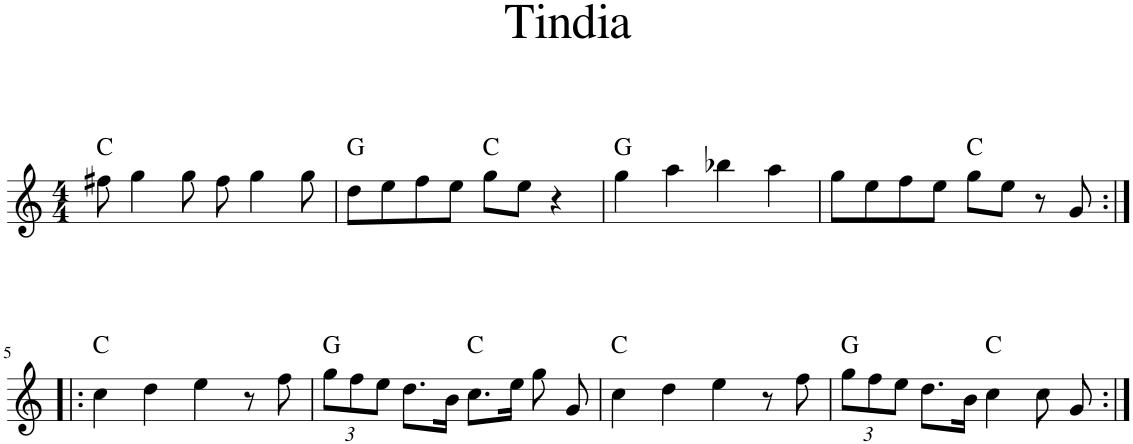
**kern	**harte
*part1	*part1
*staff1	*
*I"Piano	*
*I'Pno.	*
*clefG2	*
*k[]	*
*M4/4	*
=1	=1
8ff#X\	C:maj
4gg\	.
8gg\	.
8ff#\	.
4gg\	.
8gg\	.
=2	=2
8dd\L	G:maj
8ee\	.
8ff\	.
8ee\J	.
8gg\L	C:maj
8ee\J	.
4r	.
=3	=3
4gg\	G:maj
4aa\	.
4bb-X\	.
4aa\	.
=4	=4
8gg\L	.
8ee\	.
8ff\	.
8ee\J	.
8gg\L	C:maj
8ee\J	.
8r	.
8g/	.
!!LO:LB:g=z
=5:|!|:	=5:|!|:
4cc\	C:maj
4dd\	.
4ee\	.
8r	.
8ff\	.
=6	=6
*Xbrackettup	*
12gg\L	G:maj
12ff\	.
12ee\J	.
8.dd\L	.
16b\Jk	.
8.cc\L	C:maj
16ee\Jk	.
8gg\	.
8g/	.
=7	=7
4cc\	C:maj
4dd\	.
4ee\	.
8r	.
8ff\	.
=8	=8
12gg\L	G:maj
12ff\	.
12ee\J	.
8.dd\L	.
16b\Jk	.
4cc\	C:maj
8cc\	.
8g/	.
=:|!	=:|!
*-	*-
